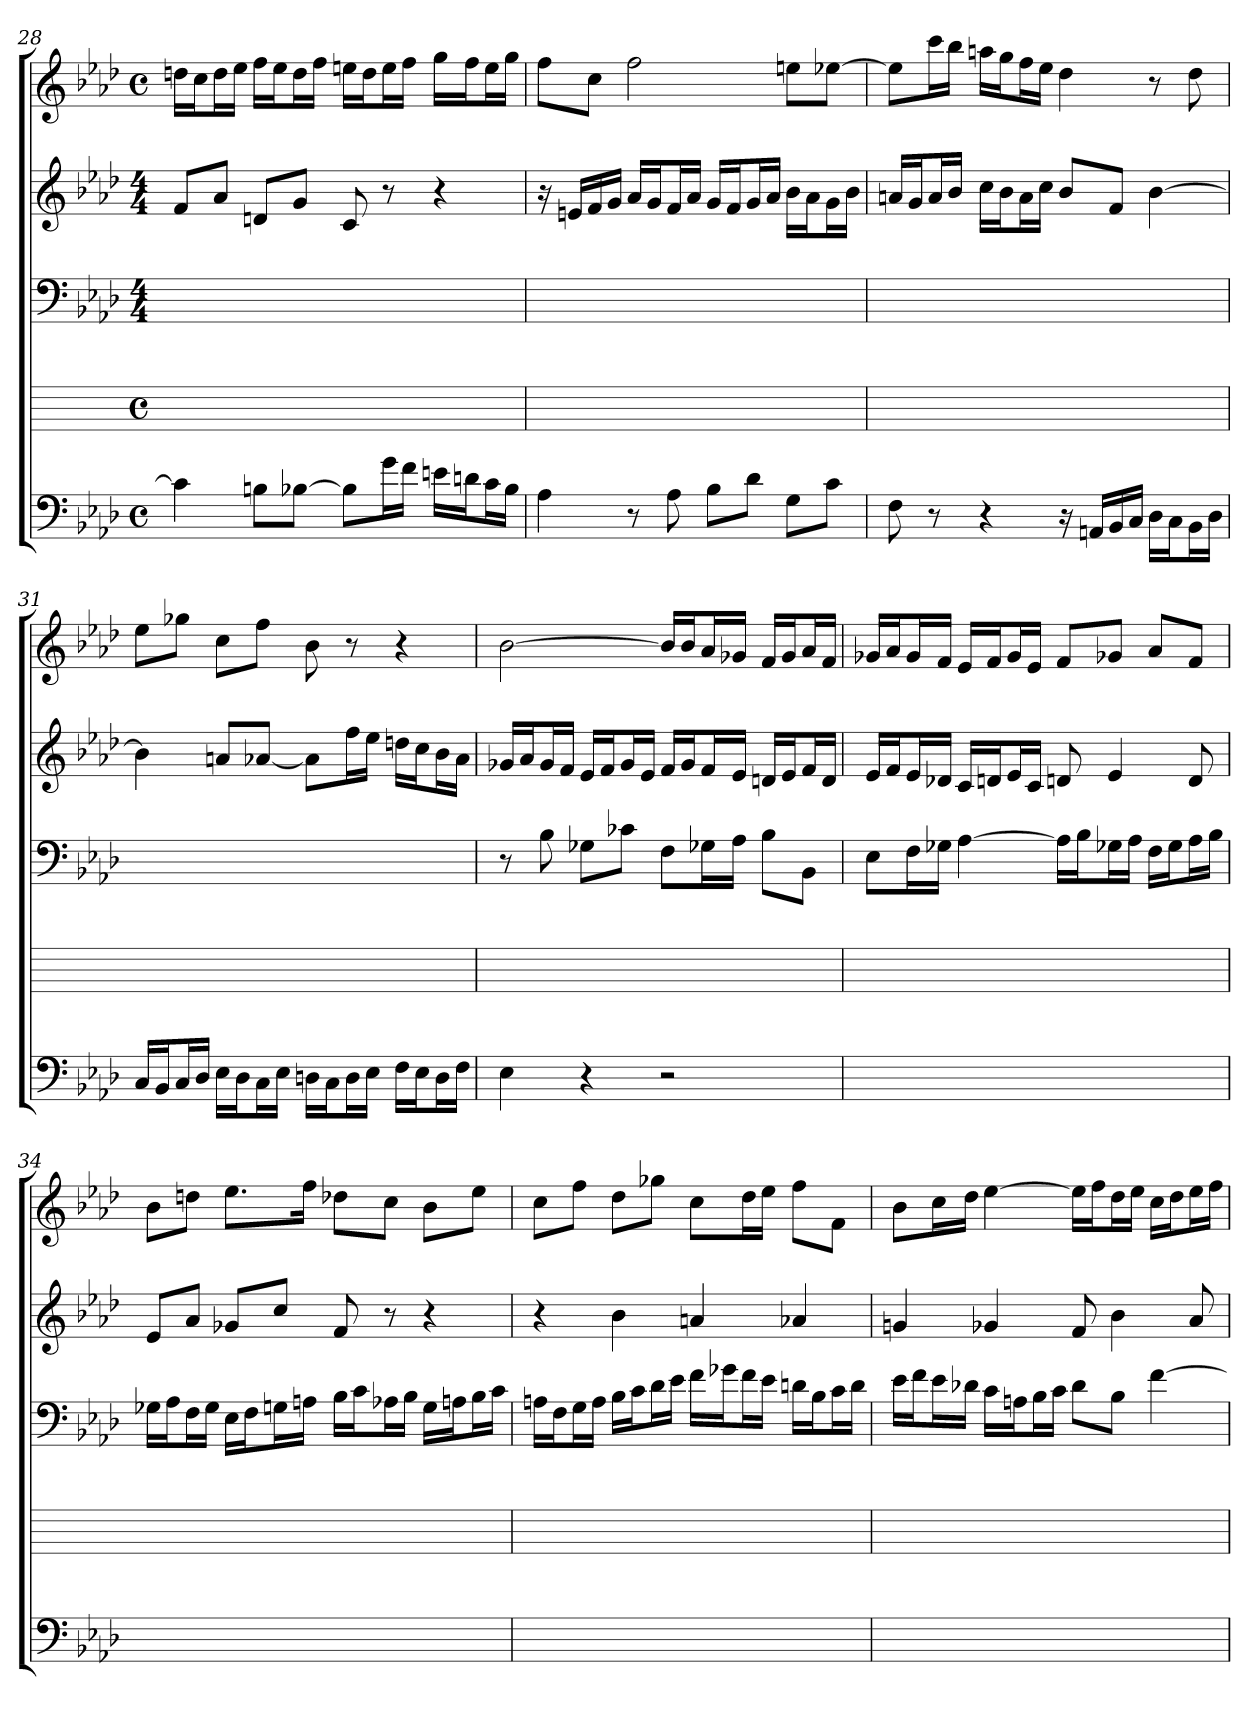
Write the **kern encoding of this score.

**kern	**kern	**kern	**kern	**kern
*part5	*part4	*part3	*part2	*part1
*staff5	*staff4	*staff3	*staff2	*staff1
*clefF4	*	*clefF4	*clefG2	*clefG2
*k[b-e-a-d-]	*	*k[b-e-a-d-]	*k[b-e-a-d-]	*k[b-e-a-d-]
*M4/4	*M4/4	*M4/4	*M4/4	*M4/4
*met(c)	*met(c)	*	*	*met(c)
=28	=28	=28	=28	=28
4c]	1ryy	1ryy	8f/L	16ddn\LL
.	.	.	.	16cc\J
.	.	.	8a-/J	16dd\L
.	.	.	.	16ee-\JJ
8Bn\L	.	.	8dn/L	16ff\LL
.	.	.	.	16ee-\J
[8B-X\J	.	.	8g/J	16dd\L
.	.	.	.	16ff\JJ
8B-\L]	.	.	8c	16een\LL
.	.	.	.	16dd\J
16g\L	.	.	8r	16ee\L
16f\JJ	.	.	.	16ff\JJ
16en\LL	.	.	4r	16gg\LL
16dn\J	.	.	.	16ff\J
16c\L	.	.	.	16ee\L
16B-\JJ	.	.	.	16gg\JJ
=29	=29	=29	=29	=29
4A-	1ryy	1ryy	16r	8ff\L
.	.	.	16en/LL	.
.	.	.	16f/	8cc\J
.	.	.	16g/JJ	.
8r	.	.	16a-/LL	2ff
.	.	.	16g/J	.
8A-	.	.	16f/L	.
.	.	.	16a-/JJ	.
8B-\L	.	.	16g/LL	.
.	.	.	16f/J	.
8d-\J	.	.	16g/L	.
.	.	.	16a-/JJ	.
8G\L	.	.	16b-\LL	8een\L
.	.	.	16a-\J	.
8c\J	.	.	16g\L	[8ee-X\J
.	.	.	16b-\JJ	.
=30	=30	=30	=30	=30
8F	1ryy	1ryy	16an/LL	8ee-\L]
.	.	.	16g/J	.
8r	.	.	16a/L	16ccc\L
.	.	.	16b-/JJ	16bb-\JJ
4r	.	.	16cc\LL	16aan\LL
.	.	.	16b-\J	16gg\J
.	.	.	16a\L	16ff\L
.	.	.	16cc\JJ	16ee-\JJ
16r	.	.	8b-/L	4dd-
16AAn/LL	.	.	.	.
16BB-/	.	.	8f/J	.
16C/JJ	.	.	.	.
16D-\LL	.	.	[4b-	8r
16C\J	.	.	.	.
16BB-\L	.	.	.	8dd-
16D-\JJ	.	.	.	.
=31	=31	=31	=31	=31
16C/LL	1ryy	1ryy	4b-]	8ee-\L
16BB-/J	.	.	.	.
16C/L	.	.	.	8gg-X\J
16D-/JJ	.	.	.	.
16E-\LL	.	.	8an/L	8cc\L
16D-\J	.	.	.	.
16C\L	.	.	[8a-X/J	8ff\J
16E-\JJ	.	.	.	.
16Dn\LL	.	.	8a-\L]	8b-
16C\J	.	.	.	.
16D\L	.	.	16ff\L	8r
16E-\JJ	.	.	16ee-\JJ	.
16F\LL	.	.	16ddn\LL	4r
16E-\J	.	.	16cc\J	.
16D\L	.	.	16b-\L	.
16F\JJ	.	.	16a-\JJ	.
=32	=32	=32	=32	=32
4E-	1ryy	8r	16g-X/LL	[2b-
.	.	.	16a-/J	.
.	.	8B-	16g-/L	.
.	.	.	16f/JJ	.
4r	.	8G-X\L	16e-/LL	.
.	.	.	16f/J	.
.	.	8c-X\J	16g-/L	.
.	.	.	16e-/JJ	.
2r	.	8F\L	16f/LL	16b-/LL]
.	.	.	16g-/J	16b-/J
.	.	16G-X\L	16f/L	16a-/L
.	.	16A-\JJ	16e-/JJ	16g-X/JJ
.	.	8B-\L	16dn/LL	16f/LL
.	.	.	16e-/J	16g-/J
.	.	8BB-\J	16f/L	16a-/L
.	.	.	16d/JJ	16f/JJ
=33	=33	=33	=33	=33
1ryy	1ryy	8E-\L	16e-/LL	16g-X/LL
.	.	.	16f/J	16a-/J
.	.	16F\L	16e-/L	16g-/L
.	.	16G-X\JJ	16d-X/JJ	16f/JJ
.	.	[4A-	16c/LL	16e-/LL
.	.	.	16dn/J	16f/J
.	.	.	16e-/L	16g-/L
.	.	.	16c/JJ	16e-/JJ
.	.	16A-\LL]	8dn	8f/L
.	.	16B-\J	.	.
.	.	16G-X\L	4e-	8g-X/J
.	.	16A-\JJ	.	.
.	.	16F\LL	.	8a-/L
.	.	16G-\J	.	.
.	.	16A-\L	8d	8f/J
.	.	16B-\JJ	.	.
=34	=34	=34	=34	=34
1ryy	1ryy	16G-X\LL	8e-/L	8b-\L
.	.	16A-\J	.	.
.	.	16F\L	8a-/J	8ddn\J
.	.	16G-\JJ	.	.
.	.	16E-\LL	8g-X/L	8.ee-\L
.	.	16F\J	.	.
.	.	16Gn\L	8cc/J	.
.	.	16An\JJ	.	16ff\Jk
.	.	16B-\LL	8f	8dd-X\L
.	.	16c\J	.	.
.	.	16A-X\L	8r	8cc\J
.	.	16B-\JJ	.	.
.	.	16G\LL	4r	8b-\L
.	.	16An\J	.	.
.	.	16B-\L	.	8ee-\J
.	.	16c\JJ	.	.
=35	=35	=35	=35	=35
1ryy	1ryy	16An\LL	4r	8cc\L
.	.	16F\J	.	.
.	.	16G\L	.	8ff\J
.	.	16A\JJ	.	.
.	.	16B-\LL	4b-	8dd-\L
.	.	16c\J	.	.
.	.	16d-\L	.	8gg-X\J
.	.	16e-\JJ	.	.
.	.	16f\LL	4an	8cc\L
.	.	16g-X\J	.	.
.	.	16f\L	.	16dd-\L
.	.	16e-\JJ	.	16ee-\JJ
.	.	16dn\LL	4a-X	8ff\L
.	.	16B-\J	.	.
.	.	16c\L	.	8f\J
.	.	16d\JJ	.	.
=36	=36	=36	=36	=36
1ryy	1ryy	16e-\LL	4gn	8b-\L
.	.	16f\J	.	.
.	.	16e-\L	.	16cc\L
.	.	16d-X\JJ	.	16dd-\JJ
.	.	16c\LL	4g-X	[4ee-
.	.	16An\J	.	.
.	.	16B-\L	.	.
.	.	16c\JJ	.	.
.	.	8d-\L	8f	16ee-\LL]
.	.	.	.	16ff\J
.	.	8B-\J	4b-	16dd-\L
.	.	.	.	16ee-\JJ
.	.	[4f	.	16cc\LL
.	.	.	.	16dd-\J
.	.	.	8a-	16ee-\L
.	.	.	.	16ff\JJ
=	=	=	=	=
*-	*-	*-	*-	*-
